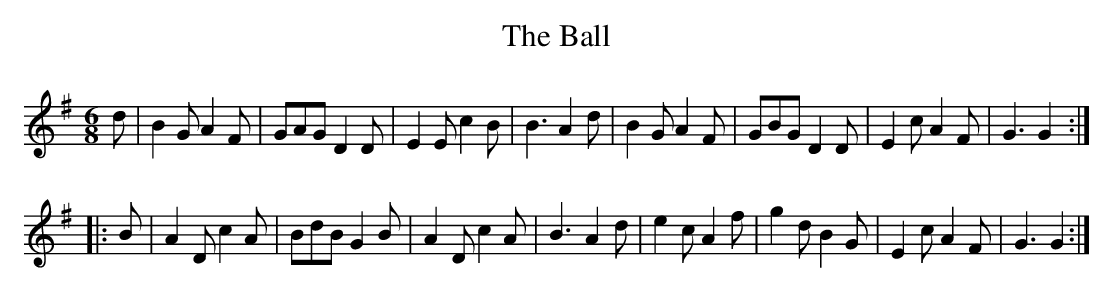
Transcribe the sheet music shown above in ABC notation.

X:1
T:The Ball
M:6/8
L:1/8
K:G
d|B2GA2F| GAGD2D|E2Ec2B|B3A2d|B2GA2F|GBGD2D|E2cA2F|G3 G2::
B|A2Dc2A|BdB G2B|A2Dc2A|B3A2d|e2cA2f|g2dsB2G|E2cA2F|G3G2:|
